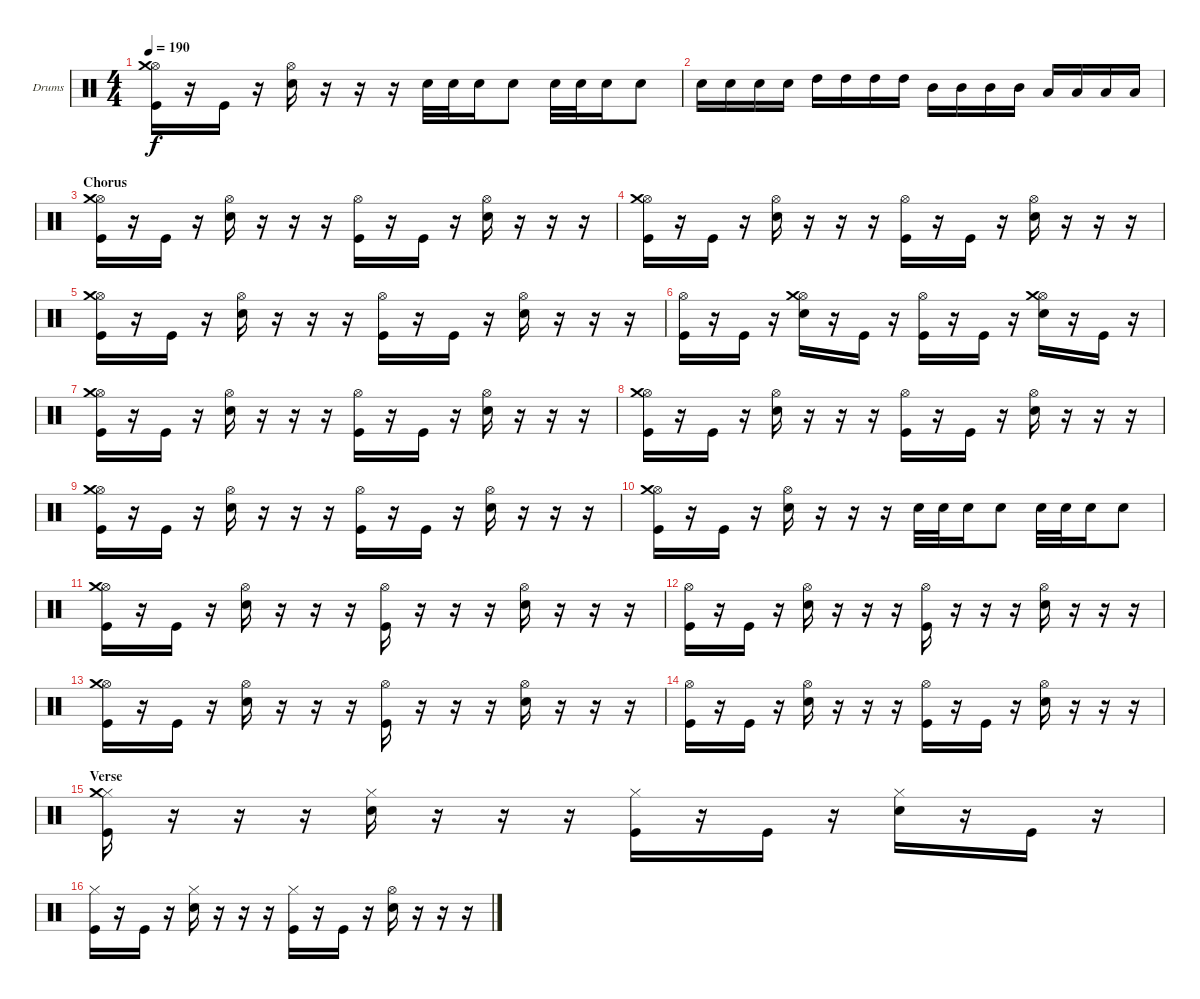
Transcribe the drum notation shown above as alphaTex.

\defaultSystemsLayout 4
\bracketExtendMode groupsimilarinstruments
\firstSystemTrackNameOrientation horizontal
\otherSystemsTrackNameOrientation horizontal
\track ("Drumkit" "Drums") {instrument percussion}
\staff {score}
\articulation defaults
\ts (4 4)
\tempo 190
\clef neutral
\ks c
("Hi-Hat (open)" "Kick (hit)" "Crash medium (hit)").16{dy f} r.16 "Kick (hit)".16 r.16 ("Hi-Hat (open)" "Snare (hit) 2").16 r.16 r.16 r.16 "Snare (hit) 2".32 "Snare (hit) 2".32 "Snare (hit) 2".16 "Snare (hit) 2".8 "Snare (hit) 2".32 "Snare (hit) 2".32 "Snare (hit) 2".16 "Snare (hit) 2".8 |
"Snare (hit) 2".16 "Snare (hit) 2".16 "Snare (hit) 2".16 "Snare (hit) 2".16 "High Tom (hit)".16 "High Tom (hit)".16 "High Tom (hit)".16 "High Tom (hit)".16 "Mid Tom (hit)".16 "Mid Tom (hit)".16 "Mid Tom (hit)".16 "Mid Tom (hit)".16 "Low Tom (hit)".16 "Low Tom (hit)".16 "Low Tom (hit)".16 "Low Tom (hit)".16 |
\section ("" "Chorus")
("Hi-Hat (open)" "Kick (hit)" "Crash medium (hit)").16 r.16 "Kick (hit)".16 r.16 ("Hi-Hat (open)" "Snare (hit) 2").16 r.16 r.16 r.16 ("Hi-Hat (open)" "Kick (hit)").16 r.16 "Kick (hit)".16 r.16 ("Hi-Hat (open)" "Snare (hit) 2").16 r.16 r.16 r.16 |
("Hi-Hat (open)" "Kick (hit)" "Crash medium (hit)").16 r.16 "Kick (hit)".16 r.16 ("Hi-Hat (open)" "Snare (hit) 2").16 r.16 r.16 r.16 ("Hi-Hat (open)" "Kick (hit)").16 r.16 "Kick (hit)".16 r.16 ("Hi-Hat (open)" "Snare (hit) 2").16 r.16 r.16 r.16 |
("Hi-Hat (open)" "Kick (hit)" "Crash medium (hit)").16 r.16 "Kick (hit)".16 r.16 ("Hi-Hat (open)" "Snare (hit) 2").16 r.16 r.16 r.16 ("Hi-Hat (open)" "Kick (hit)").16 r.16 "Kick (hit)".16 r.16 ("Hi-Hat (open)" "Snare (hit) 2").16 r.16 r.16 r.16 |
("Hi-Hat (open)" "Kick (hit)").16 r.16 "Kick (hit)".16 r.16 ("Hi-Hat (open)" "Snare (hit) 2" "Crash medium (hit)").16 r.16 "Kick (hit)".16 r.16 ("Hi-Hat (open)" "Kick (hit)").16 r.16 "Kick (hit)".16 r.16 ("Hi-Hat (open)" "Snare (hit) 2" "Crash medium (hit)").16 r.16 "Kick (hit)".16 r.16 |
("Hi-Hat (open)" "Kick (hit)" "Crash medium (hit)").16 r.16 "Kick (hit)".16 r.16 ("Hi-Hat (open)" "Snare (hit) 2").16 r.16 r.16 r.16 ("Hi-Hat (open)" "Kick (hit)").16 r.16 "Kick (hit)".16 r.16 ("Hi-Hat (open)" "Snare (hit) 2").16 r.16 r.16 r.16 |
("Hi-Hat (open)" "Kick (hit)" "Crash medium (hit)").16 r.16 "Kick (hit)".16 r.16 ("Hi-Hat (open)" "Snare (hit) 2").16 r.16 r.16 r.16 ("Hi-Hat (open)" "Kick (hit)").16 r.16 "Kick (hit)".16 r.16 ("Hi-Hat (open)" "Snare (hit) 2").16 r.16 r.16 r.16 |
("Hi-Hat (open)" "Kick (hit)" "Crash medium (hit)").16 r.16 "Kick (hit)".16 r.16 ("Hi-Hat (open)" "Snare (hit) 2").16 r.16 r.16 r.16 ("Hi-Hat (open)" "Kick (hit)").16 r.16 "Kick (hit)".16 r.16 ("Hi-Hat (open)" "Snare (hit) 2").16 r.16 r.16 r.16 |
("Hi-Hat (open)" "Kick (hit)" "Crash medium (hit)").16 r.16 "Kick (hit)".16 r.16 ("Hi-Hat (open)" "Snare (hit) 2").16 r.16 r.16 r.16 "Snare (hit) 2".32 "Snare (hit) 2".32 "Snare (hit) 2".16 "Snare (hit) 2".8 "Snare (hit) 2".32 "Snare (hit) 2".32 "Snare (hit) 2".16 "Snare (hit) 2".8 |
("Hi-Hat (open)" "Kick (hit)" "Crash medium (hit)").16 r.16 "Kick (hit)".16 r.16 ("Hi-Hat (open)" "Snare (hit) 2").16 r.16 r.16 r.16 ("Hi-Hat (open)" "Kick (hit)").16 r.16 r.16 r.16 ("Hi-Hat (open)" "Snare (hit) 2").16 r.16 r.16 r.16 |
("Hi-Hat (open)" "Kick (hit)").16 r.16 "Kick (hit)".16 r.16 ("Hi-Hat (open)" "Snare (hit) 2").16 r.16 r.16 r.16 ("Hi-Hat (open)" "Kick (hit)").16 r.16 r.16 r.16 ("Hi-Hat (open)" "Snare (hit) 2").16 r.16 r.16 r.16 |
("Hi-Hat (open)" "Kick (hit)" "Crash medium (hit)").16 r.16 "Kick (hit)".16 r.16 ("Hi-Hat (open)" "Snare (hit) 2").16 r.16 r.16 r.16 ("Hi-Hat (open)" "Kick (hit)").16 r.16 r.16 r.16 ("Hi-Hat (open)" "Snare (hit) 2").16 r.16 r.16 r.16 |
("Hi-Hat (open)" "Kick (hit)").16 r.16 "Kick (hit)".16 r.16 ("Hi-Hat (open)" "Snare (hit) 2").16 r.16 r.16 r.16 ("Hi-Hat (open)" "Kick (hit)").16 r.16 "Kick (hit)".16 r.16 ("Hi-Hat (open)" "Snare (hit) 2").16 r.16 r.16 r.16 |
\section ("" "Verse")
("Hi-Hat (closed)" "Kick (hit)" "Crash medium (hit)").16 r.16 r.16 r.16 ("Hi-Hat (closed)" "Snare (hit) 2").16 r.16 r.16 r.16 ("Hi-Hat (closed)" "Kick (hit)").16 r.16 "Kick (hit)".16 r.16 ("Hi-Hat (closed)" "Snare (hit) 2").16 r.16 "Kick (hit)".16 r.16 |
("Hi-Hat (closed)" "Kick (hit)").16 r.16 "Kick (hit)".16 r.16 ("Hi-Hat (closed)" "Snare (hit) 2").16 r.16 r.16 r.16 ("Hi-Hat (closed)" "Kick (hit)").16 r.16 "Kick (hit)".16 r.16 ("Hi-Hat (open)" "Snare (hit) 2").16 r.16 r.16 r.16
